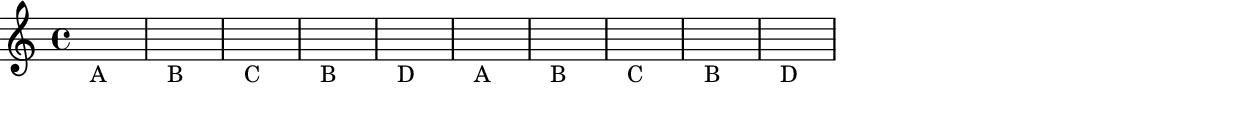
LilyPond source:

%% Generated by lilypond-book
%% Options: [exampleindent=10.16\mm,indent=0\mm,line-width=160\mm,paper-height=845.047\pt,paper-width=597.508\pt,papersize='(cons (* 597.508 pt) (* 845.047 pt))]
\include "lilypond-book-preamble.ly"


% ****************************************************************
% Start cut-&-pastable-section
% ****************************************************************

#(ly:set-option 'eps-box-padding 3.000000)



\paper {
  #(set-paper-size '(cons (* 597.508 pt) (* 845.047 pt)))
  indent = 0\mm
  line-width = 160\mm
  % offset the left padding, also add 1mm as lilypond creates cropped
  % images with a little space on the right
  line-width = #(- line-width (* mm  3.000000) (* mm 1))
}

\layout {
  
}




% ****************************************************************
% ly snippet:
% ****************************************************************
\sourcefilename "/lilypond-2.26.0/input/regression/repeat-volta-in-segno-end.ly"
\sourcefileline 0
\version "2.23.6"

#(ly:set-option 'warning-as-error #t)

\header {
  texidoc="This tests a @code{\\repeat volta} inside and at the end of
a @code{\\repeat segno}.  The music unfolds to ABCBD ABCBD"
}

piece = \new Voice \fixed c' {
  \repeat segno 2 {
    s1_"A"
    \repeat volta 2 {
      s1_"B"
      \alternative {
        s1_"C"
        s1_"D"
      }
    }
  }
}

\new Score { \piece }
\new Score { \unfoldRepeats \piece }



% ****************************************************************
% end ly snippet
% ****************************************************************
